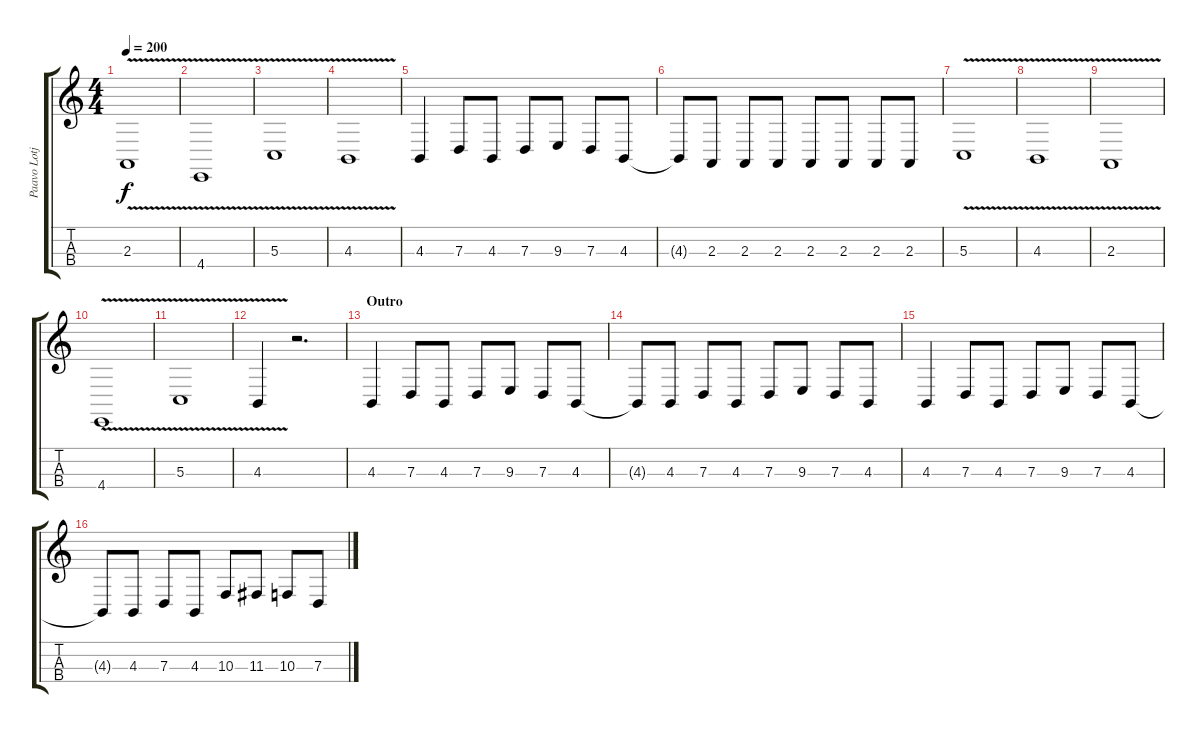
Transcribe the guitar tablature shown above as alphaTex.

\track ("Paavo Lotjonen" "Paavo Lotj") {instrument cello}
\staff {score tabs}
\tuning (G3 D3 G2 C2) {hide}
\ts (4 4)
\tempo 200
\clef g2
\ks c
2.3{v}.1{dy f} |
4.4{v}.1 |
5.3{v}.1 |
4.3{v}.1 |
4.3.4 7.3.8 4.3.8 7.3.8 9.3.8 7.3.8 4.3.8 |
4.3{t}.8 2.3.8 2.3.8 2.3.8 2.3.8 2.3.8 2.3.8 2.3.8 |
5.3{v}.1 |
4.3{v}.1 |
2.3{v}.1 |
4.4{v}.1 |
5.3{v}.1 |
4.3{v}.4 r.2{d} |
\section ("" "Outro")
4.3.4 7.3.8 4.3.8 7.3.8 9.3.8 7.3.8 4.3.8 |
4.3{t}.8 4.3.8 7.3.8 4.3.8 7.3.8 9.3.8 7.3.8 4.3.8 |
4.3.4 7.3.8 4.3.8 7.3.8 9.3.8 7.3.8 4.3.8 |
4.3{t}.8 4.3.8 7.3.8 4.3.8 10.3.8 11.3.8 10.3.8 7.3.8
